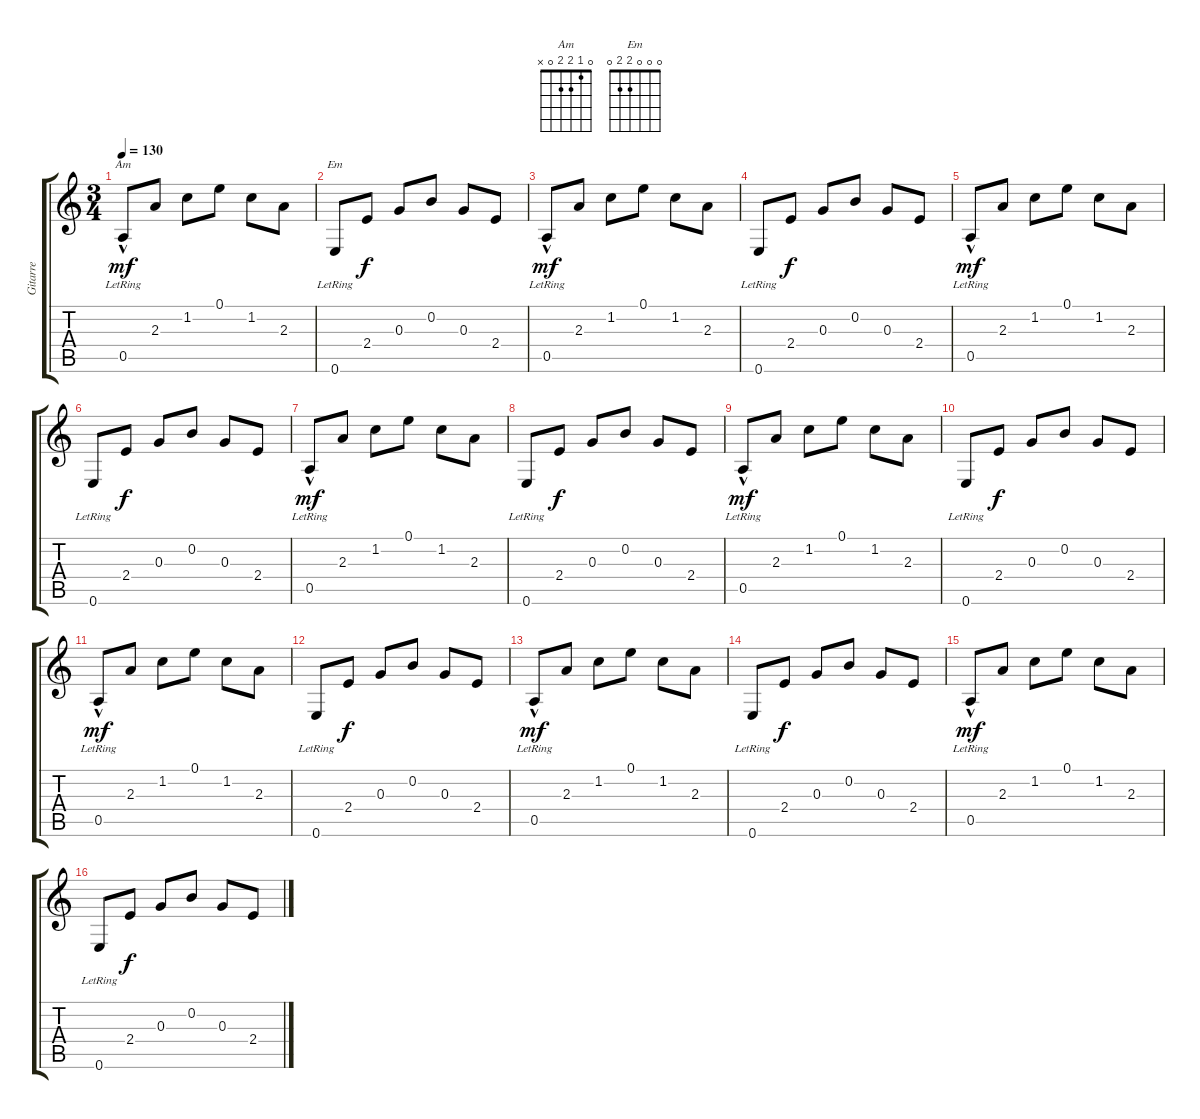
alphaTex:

\track ("Gitarre" "Gitarre") {instrument acousticguitarnylon}
\staff {score tabs}
\tuning (E4 B3 G3 D3 A2 E2) {hide}
\chord ("Am" 0 1 2 2 0 x)
\chord ("Em" 0 0 0 2 2 0)
\ts (3 4)
\tempo 130
\clef g2
\ks c
0.5{hac lr}.8{ch "Am" dy mf instrument acousticguitarnylon} 2.3.8 1.2.8 0.1.8 1.2.8 2.3.8 |
0.6{lr}.8{ch "Em"} 2.4.8{dy f} 0.3.8 0.2.8 0.3.8 2.4.8 |
0.5{hac lr}.8{dy mf} 2.3.8 1.2.8 0.1.8 1.2.8 2.3.8 |
0.6{lr}.8 2.4.8{dy f} 0.3.8 0.2.8 0.3.8 2.4.8 |
0.5{hac lr}.8{dy mf} 2.3.8 1.2.8 0.1.8 1.2.8 2.3.8 |
0.6{lr}.8 2.4.8{dy f} 0.3.8 0.2.8 0.3.8 2.4.8 |
0.5{hac lr}.8{dy mf} 2.3.8 1.2.8 0.1.8 1.2.8 2.3.8 |
0.6{lr}.8 2.4.8{dy f} 0.3.8 0.2.8 0.3.8 2.4.8 |
0.5{hac lr}.8{dy mf} 2.3.8 1.2.8 0.1.8 1.2.8 2.3.8 |
0.6{lr}.8 2.4.8{dy f} 0.3.8 0.2.8 0.3.8 2.4.8 |
0.5{hac lr}.8{dy mf} 2.3.8 1.2.8 0.1.8 1.2.8 2.3.8 |
0.6{lr}.8 2.4.8{dy f} 0.3.8 0.2.8 0.3.8 2.4.8 |
0.5{hac lr}.8{dy mf} 2.3.8 1.2.8 0.1.8 1.2.8 2.3.8 |
0.6{lr}.8 2.4.8{dy f} 0.3.8 0.2.8 0.3.8 2.4.8 |
0.5{hac lr}.8{dy mf} 2.3.8 1.2.8 0.1.8 1.2.8 2.3.8 |
0.6{lr}.8 2.4.8{dy f} 0.3.8 0.2.8 0.3.8 2.4.8
